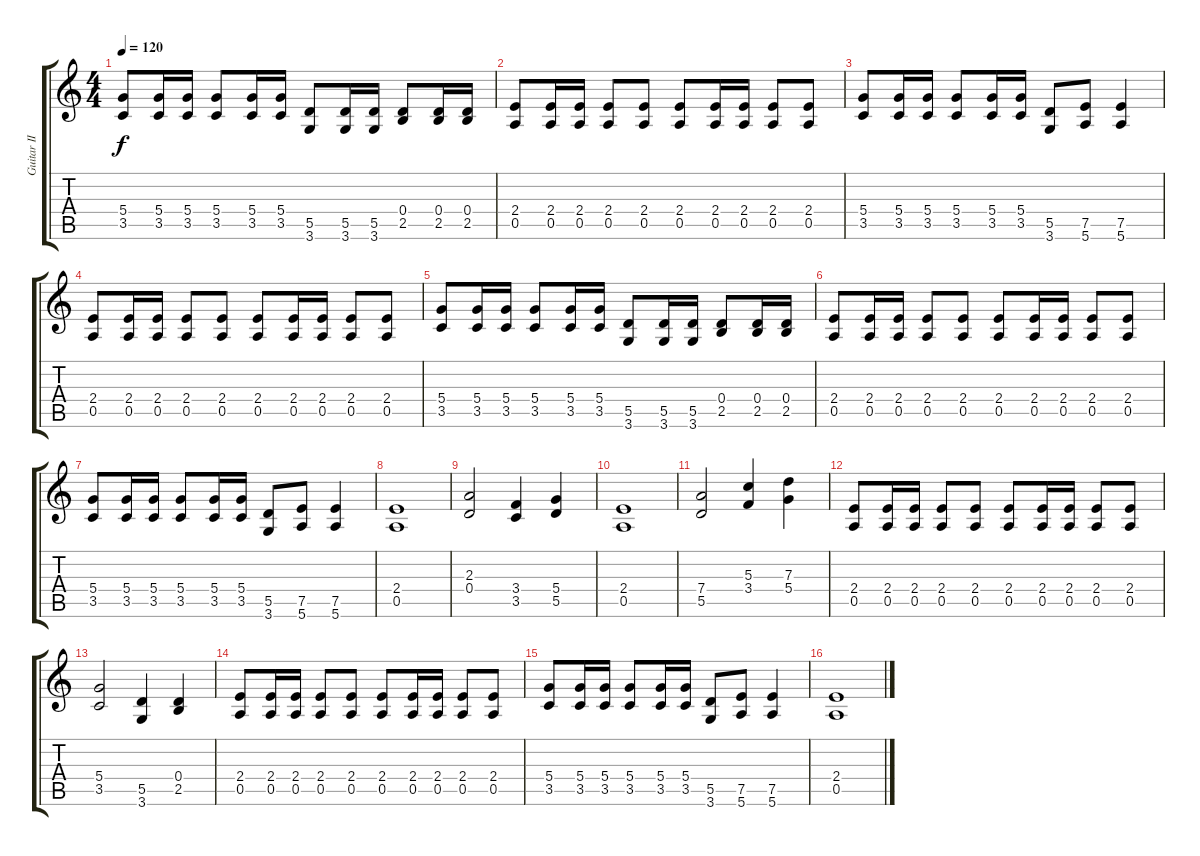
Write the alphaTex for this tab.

\track ("Guitar II" "Guitar II") {instrument distortionguitar}
\staff {score tabs}
\tuning (E4 B3 G3 D3 A2 E2) {hide}
\ts (4 4)
\tempo 120
\clef g2
\ks c
(5.4 3.5).8{dy f} (5.4 3.5).16 (5.4 3.5).16 (5.4 3.5).8 (5.4 3.5).16 (5.4 3.5).16 (5.5 3.6).8 (5.5 3.6).16 (5.5 3.6).16 (0.4 2.5).8 (0.4 2.5).16 (0.4 2.5).16 |
(2.4 0.5).8 (2.4 0.5).16 (2.4 0.5).16 (2.4 0.5).8 (2.4 0.5).8 (2.4 0.5).8 (2.4 0.5).16 (2.4 0.5).16 (2.4 0.5).8 (2.4 0.5).8 |
(5.4 3.5).8 (5.4 3.5).16 (5.4 3.5).16 (5.4 3.5).8 (5.4 3.5).16 (5.4 3.5).16 (5.5 3.6).8 (7.5 5.6).8 (7.5 5.6).4 |
(2.4 0.5).8 (2.4 0.5).16 (2.4 0.5).16 (2.4 0.5).8 (2.4 0.5).8 (2.4 0.5).8 (2.4 0.5).16 (2.4 0.5).16 (2.4 0.5).8 (2.4 0.5).8 |
(5.4 3.5).8 (5.4 3.5).16 (5.4 3.5).16 (5.4 3.5).8 (5.4 3.5).16 (5.4 3.5).16 (5.5 3.6).8 (5.5 3.6).16 (5.5 3.6).16 (0.4 2.5).8 (0.4 2.5).16 (0.4 2.5).16 |
(2.4 0.5).8 (2.4 0.5).16 (2.4 0.5).16 (2.4 0.5).8 (2.4 0.5).8 (2.4 0.5).8 (2.4 0.5).16 (2.4 0.5).16 (2.4 0.5).8 (2.4 0.5).8 |
(5.4 3.5).8 (5.4 3.5).16 (5.4 3.5).16 (5.4 3.5).8 (5.4 3.5).16 (5.4 3.5).16 (5.5 3.6).8 (7.5 5.6).8 (7.5 5.6).4 |
(2.4 0.5).1 |
(2.3 0.4).2 (3.4 3.5).4 (5.4 5.5).4 |
(2.4 0.5).1 |
(7.4 5.5).2 (5.3 3.4).4 (7.3 5.4).4 |
(2.4 0.5).8 (2.4 0.5).16 (2.4 0.5).16 (2.4 0.5).8 (2.4 0.5).8 (2.4 0.5).8 (2.4 0.5).16 (2.4 0.5).16 (2.4 0.5).8 (2.4 0.5).8 |
(5.4 3.5).2 (5.5 3.6).4 (0.4 2.5).4 |
(2.4 0.5).8 (2.4 0.5).16 (2.4 0.5).16 (2.4 0.5).8 (2.4 0.5).8 (2.4 0.5).8 (2.4 0.5).16 (2.4 0.5).16 (2.4 0.5).8 (2.4 0.5).8 |
(5.4 3.5).8 (5.4 3.5).16 (5.4 3.5).16 (5.4 3.5).8 (5.4 3.5).16 (5.4 3.5).16 (5.5 3.6).8 (7.5 5.6).8 (7.5 5.6).4 |
(2.4 0.5).1
